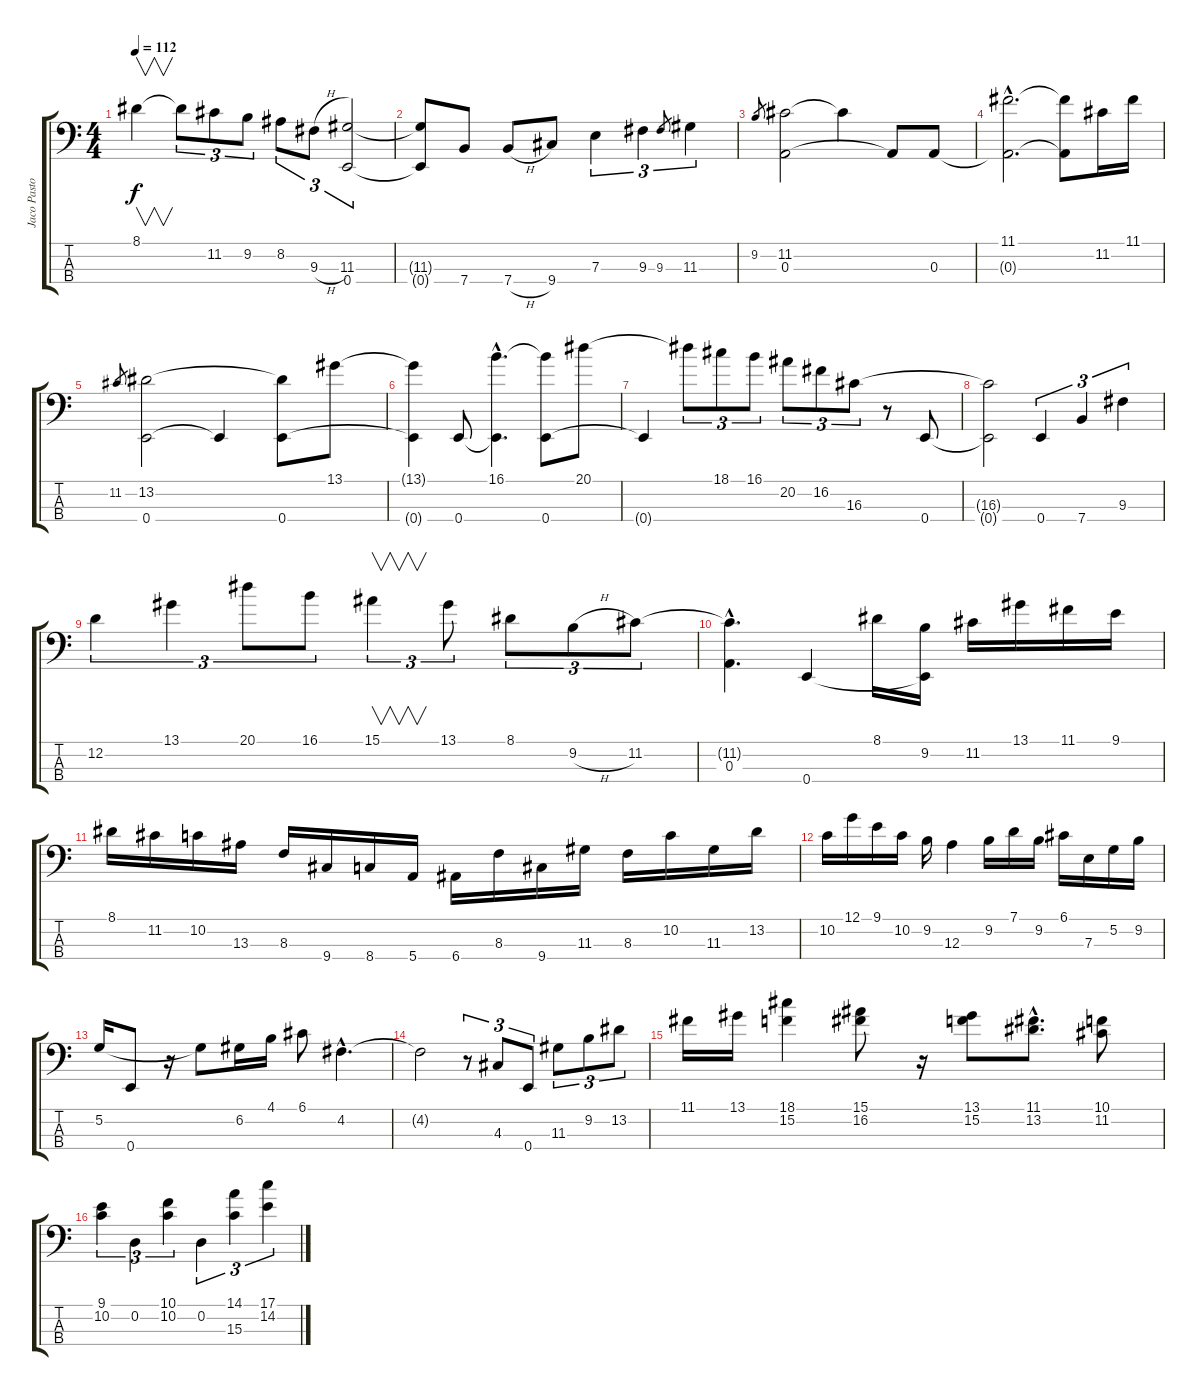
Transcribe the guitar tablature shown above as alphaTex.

\track ("Jaco Pastorius" "Jaco Pasto") {instrument fretlessbass}
\staff {score tabs}
\tuning (G2 D2 A1 E1) {hide}
\ts (4 4)
\tempo 112
\clef f4
\ks c
8.1.4{v dy f} 8.1{t}.8{tu (3 2)} 11.2.8{tu (3 2)} 9.2.8{tu (3 2)} 8.2.8{tu (3 2)} 9.3{h}.8{tu (3 2)} (11.3 0.4).2{tu (3 2)} |
(11.3{t} 0.4{t}).8 7.4.8 7.4{h}.8 9.4.8 7.3.4{tu (3 2)} 9.3.4{tu (3 2)} 9.3.8{gr} 11.3.4{tu (3 2)} |
9.2.8{gr} (11.2 0.3).2 11.2{t}.4 0.3{t}.8 0.3.8 |
(11.1{hac} 0.3{hac t}).2{d} (11.1{t} 0.3{t}).8 11.2.16 11.1.16 |
11.2.8{gr} (13.2 0.4).2 0.4{t}.4 (13.2{t} 0.4).8 13.1.8 |
(13.1{t} 0.4{t}).4 0.4.8 (16.1{hac} 0.4{hac t}).4{d} (16.1{t} 0.4).8 20.1.8 |
0.4{t}.4 20.1{t}.8{tu (3 2)} 18.1.8{tu (3 2)} 16.1.8{tu (3 2)} 20.2.8{tu (3 2)} 16.2.8{tu (3 2)} 16.3.8{tu (3 2)} r.8 0.4.8 |
(16.3{t} 0.4{t}).2 0.4.4{tu (3 2)} 7.4.4{tu (3 2)} 9.3.4{tu (3 2)} |
12.2.4{tu (3 2)} 13.1.4{tu (3 2)} 20.1.8{tu (3 2)} 16.1.8{tu (3 2)} 15.1.4{v tu (3 2)} 13.1.8{tu (3 2)} 8.1.8{tu (3 2)} 9.2{h}.8{tu (3 2)} 11.2.8{tu (3 2)} |
(11.2{hac t} 0.3{hac}).4{d} 0.4.4 8.1.16 (9.2 0.4{t}).16 11.2.16 13.1.16 11.1.16 9.1.16 |
8.1.16 11.2.16 10.2.16 13.3.16 8.3.16 9.4.16 8.4.16 5.4.16 6.4.16 8.3.16 9.4.16 11.3.16 8.3.16 10.2.16 11.3.16 13.2.16 |
10.2.16 12.1.16 9.1.16 10.2.16 9.2.16 12.3.4 9.2.16 7.1.16 9.2.16 6.1.16 7.3.16 5.2.16 9.2.16 |
5.2.16 0.4.8 r.16 5.2{t}.8 6.2.16 4.1.16 6.1.8 4.2{hac}.4{d} |
4.2{t}.2 r.8{tu (3 2)} 4.3.8{tu (3 2)} 0.4.8{tu (3 2)} 11.3.8{tu (3 2)} 9.2.8{tu (3 2)} 13.2.8{tu (3 2)} |
11.1.16 13.1.16 (18.1 15.2).4 (15.1 16.2).8 r.16 (13.1 15.2).8 (11.1{hac} 13.2{hac}).8{d} (10.1 11.2).8 |
(9.1 10.2).4{tu (3 2)} 0.2.4{tu (3 2)} (10.1 10.2).4{tu (3 2)} 0.2.4{tu (3 2)} (14.1 15.3).4{tu (3 2)} (17.1{ss} 14.2).4{tu (3 2)}
